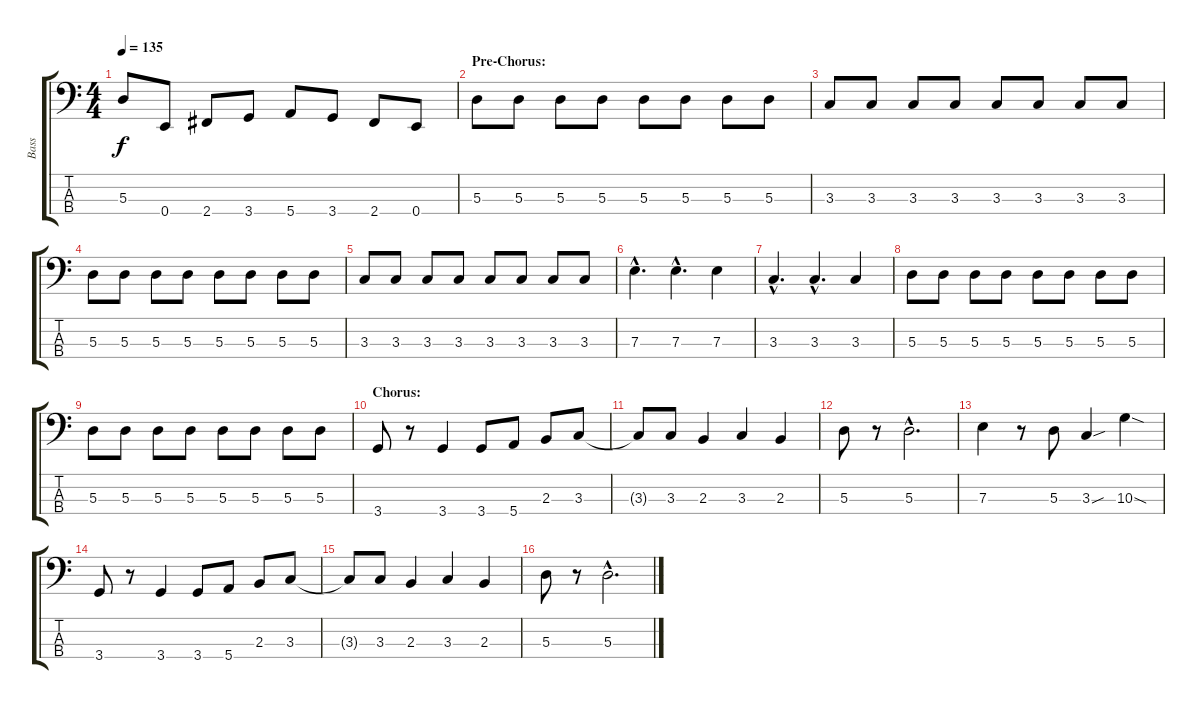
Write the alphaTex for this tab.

\track ("Bass" "Bass") {instrument electricbassfinger}
\staff {score tabs}
\tuning (G2 D2 A1 E1) {hide}
\ts (4 4)
\tempo 135
\clef f4
\ks c
5.3.8{dy f} 0.4.8 2.4.8 3.4.8 5.4.8 3.4.8 2.4.8 0.4.8 |
\section ("" "Pre-Chorus:")
5.3.8 5.3.8 5.3.8 5.3.8 5.3.8 5.3.8 5.3.8 5.3.8 |
3.3.8 3.3.8 3.3.8 3.3.8 3.3.8 3.3.8 3.3.8 3.3.8 |
5.3.8 5.3.8 5.3.8 5.3.8 5.3.8 5.3.8 5.3.8 5.3.8 |
3.3.8 3.3.8 3.3.8 3.3.8 3.3.8 3.3.8 3.3.8 3.3.8 |
7.3{hac}.4{d} 7.3{hac}.4{d} 7.3.4 |
3.3{hac}.4{d} 3.3{hac}.4{d} 3.3.4 |
5.3.8 5.3.8 5.3.8 5.3.8 5.3.8 5.3.8 5.3.8 5.3.8 |
5.3.8 5.3.8 5.3.8 5.3.8 5.3.8 5.3.8 5.3.8 5.3.8 |
\section ("" "Chorus:")
3.4.8 r.8 3.4.4 3.4.8 5.4.8 2.3.8 3.3.8 |
3.3{t}.8 3.3.8 2.3.4 3.3.4 2.3.4 |
5.3.8 r.8 5.3{hac}.2{d} |
7.3.4 r.8 5.3.8 3.3{sou}.4 10.3{sod}.4 |
3.4.8 r.8 3.4.4 3.4.8 5.4.8 2.3.8 3.3.8 |
3.3{t}.8 3.3.8 2.3.4 3.3.4 2.3.4 |
5.3.8 r.8 5.3{hac}.2{d}
